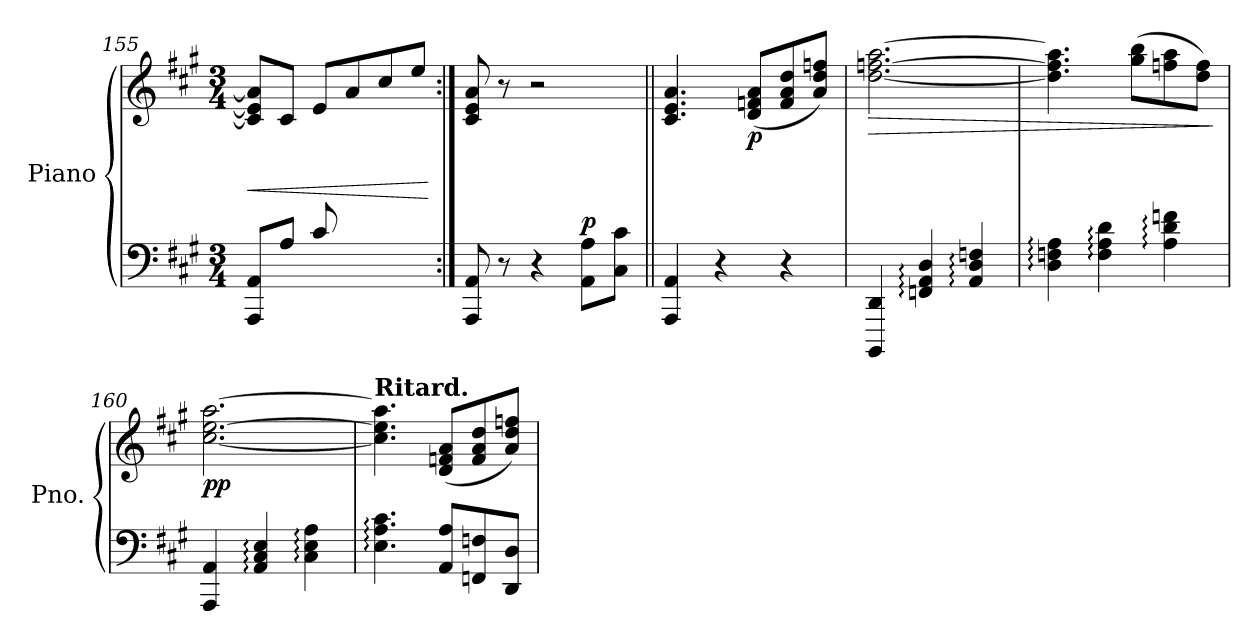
**kern	**kern	**dynam
*part1	*part1	*part1
*staff2	*staff1	*staff1/2
*I"Piano	*	*
*I'Pno.	*	*
*clefF4	*clefG2	*
*k[f#c#g#]	*k[f#c#g#]	*
*M3/4	*M3/4	*
=155	=155	=155
!	!	!LO:HP:b
*	*^	*
8AAA/ 8AA/L	8c#/] 8e/] 8a/]L	4.ryy	<
8A/J	8c#/J	.	.
8c#/L	8e/L	.	.
4.ryy	8a/	8e\	.
.	8cc#/	8a\	.
.	8ee/J	8cc#\J	.
*	*v	*v	*
.	.	[
!!LO:LB:g=z
=156:|!	=156:|!	=156:|!
8AAA/ 8AA/	8c#/ 8e/ 8a/	.
8r	8r	.
4r	2r	.
!	!	!LO:DY:a=2
8AA\ 8A\L	.	p
8C#\ 8c#\J	.	.
=157||	=157||	=157||
*	*MM100	*
4AAA/ 4AA/	4.c#/ 4.e/ 4.a/	.
4r	.	.
!	!	!LO:DY:b
.	(<8d/ 8fn/ 8a/L	p
4r	8f/ 8a/ 8dd/	.
.	8a/ 8dd/ 8ffn/J)	.
=158	=158	=158
!	!	!LO:HP:b
4BBBB/ 4DD/	[2.dd\ [2.ffn\ [2.aa\	>
4FFn/: 4AA/: 4D/:	.	.
4AA/: 4D/: 4Fn/:	.	.
=159	=159	=159
4D\: 4Fn\: 4A\:	4.dd\] 4.ff\] 4.aa\]	.
4F\: 4A\: 4d\:	.	.
.	(>8gg#\ 8bb\L	.
4A\: 4d\: 4fn\:	8ffn\ 8aa\	.
.	8dd\ 8ff\J)	.
.	.	]
=160	=160	=160
!	!	!LO:DY:b
4AAA/ 4AA/	[2.cc#\ [2.ee\ [2.aa\	pp
4AA/: 4C#/: 4E/:	.	.
4C#\: 4E\: 4A\:	.	.
!!LO:LB:g=z
=161	=161	=161
*	*MM80	*
!	!LO:TX:a:B:t=Ritard.	!
4.E\: 4.A\: 4.c#\:	4.cc#\] 4.ee\] 4.aa\]	.
8AA/ 8A/L	(<8d/ 8fn/ 8a/L	.
8FFn/ 8Fn/	8f/ 8a/ 8dd/	.
8DD/ 8D/J	8a/ 8dd/ 8ffn/J)	.
=	=	=
*-	*-	*-
